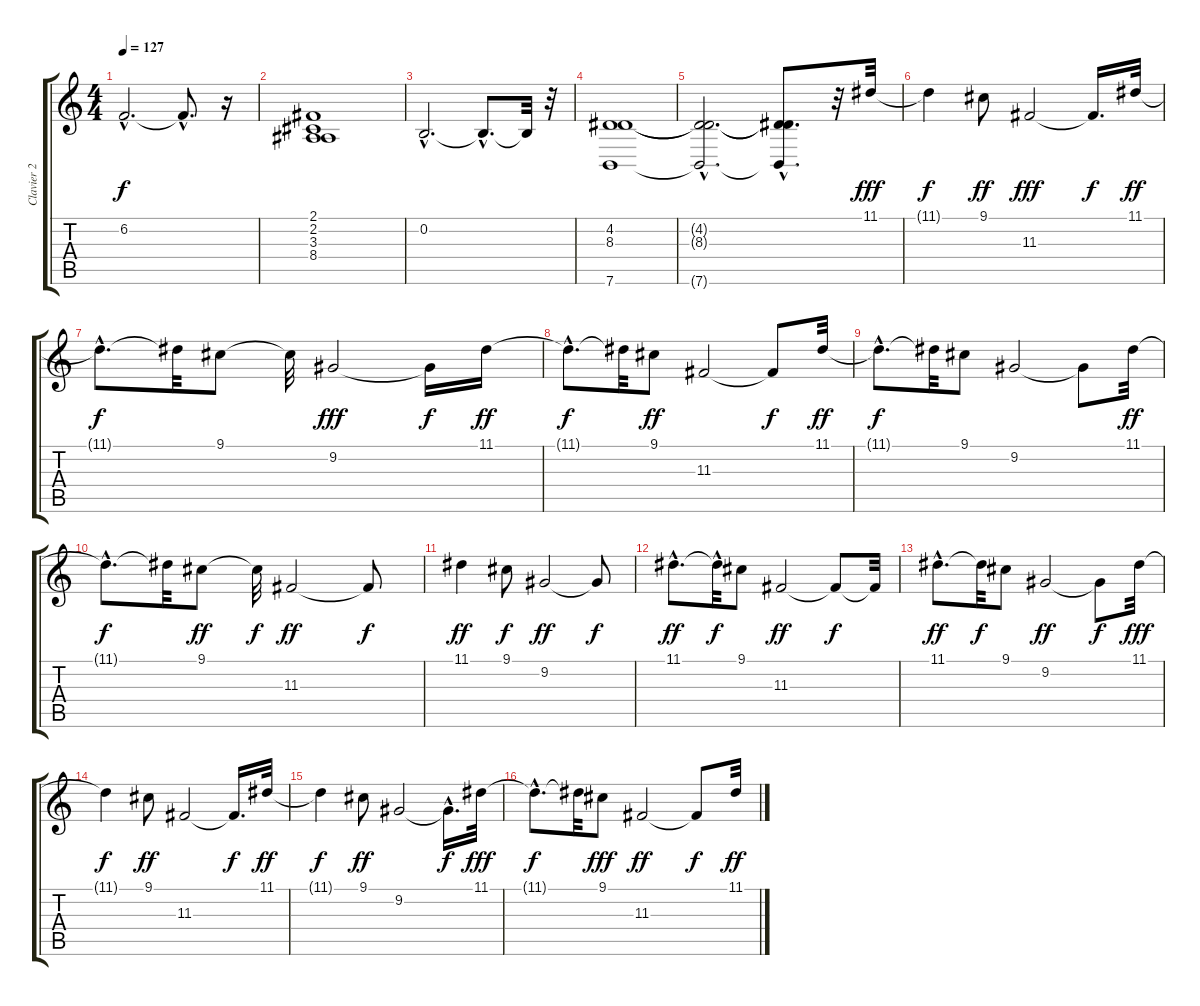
\track ("Clavier 2" "Clavier 2") {instrument pad8sweep}
\staff {score tabs}
\tuning (E4 B3 G3 D3 A2 E2) {hide}
\ts (4 4)
\tempo 127
\clef g2
\ks c
6.2{hac}.2{d dy f} 6.2{hac t}.8{d} r.16 |
(2.1 2.2 3.3 8.4).1 |
0.2{hac}.2{d} 0.2{hac t}.8{d} 0.2{t}.32 r.32 |
(4.2 8.3 7.6).1 |
(4.2{hac t} 8.3{hac t} 7.6{hac t}).2{d} (4.2{hac t} 8.3{hac t} 7.6{hac t}).8{d} r.32 11.1.32{dy fff} |
11.1{t}.4{dy f} 9.1.8{dy ff} 11.3.2{dy fff} 11.3{t}.16{d dy f} 11.1.32{dy ff} |
11.1{hac t}.8{d dy f} 11.1{t}.32 9.1.8 9.1{t}.32 9.2.2{dy fff} 9.2{t}.16{dy f} 11.1.16{dy ff} |
11.1{hac t}.8{d dy f} 11.1{t}.32 9.1.8{dy ff} 11.3.2 11.3{t}.8{dy f} 11.1.32{dy ff} |
11.1{hac t}.8{d dy f} 11.1{t}.32 9.1.8 9.2.2 9.2{t}.8 11.1.32{dy ff} |
11.1{hac t}.8{d dy f} 11.1{t}.32 9.1.8{dy ff} 9.1{t}.32{dy f} 11.3.2{dy ff} 11.3{t}.8{dy f} |
11.1.4{dy ff} 9.1.8{dy f} 9.2.2{dy ff} 9.2{t}.8{dy f} |
11.1{hac}.8{d dy ff} 11.1{hac t}.32{dy f} 9.1.8 11.3.2{dy ff} 11.3{t}.8{dy f} 11.3{t}.32 |
11.1{hac}.8{d dy ff} 11.1{t}.32{dy f} 9.1.8 9.2.2{dy ff} 9.2{t}.8{dy f} 11.1.32{dy fff} |
11.1{t}.4{dy f} 9.1.8{dy ff} 11.3.2 11.3{t}.16{d dy f} 11.1.32{dy ff} |
11.1{t}.4{dy f} 9.1.8{dy ff} 9.2.2 9.2{hac t}.16{d dy f} 11.1.32{dy fff} |
11.1{hac t}.8{d dy f} 11.1{t}.32 9.1.8{dy fff} 11.3.2{dy ff} 11.3{t}.8{dy f} 11.1.32{dy ff}
